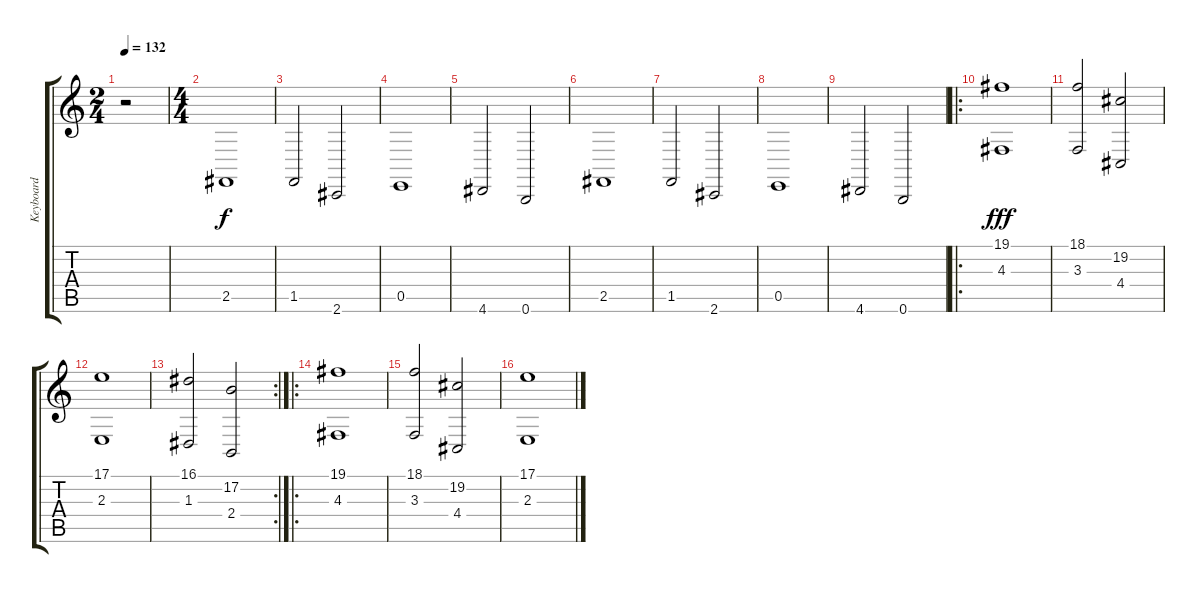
\track ("Keyboard" "Keyboard") {instrument stringensemble1}
\staff {score tabs}
\tuning (B3 Gb3 D3 A2 E2 B1) {hide}
\ts (2 4)
\tempo 132
\clef g2
\ks c
r.2{dy f volume 3 instrument stringensemble1} |
\ts (4 4)
2.5.1{volume 5} |
1.5.2 2.6.2 |
0.5.1 |
4.6.2 0.6.2 |
2.5.1 |
1.5.2 2.6.2 |
0.5.1 |
4.6.2 0.6.2 |
\ro
(19.1 4.3).1{dy fff volume 16} |
(18.1 3.3).2 (19.2 4.4).2 |
(17.1 2.3).1 |
\rc 2
(16.1 1.3).2 (17.2 2.4).2 |
\ro
(19.1 4.3).1 |
(18.1 3.3).2 (19.2 4.4).2 |
(17.1 2.3).1
